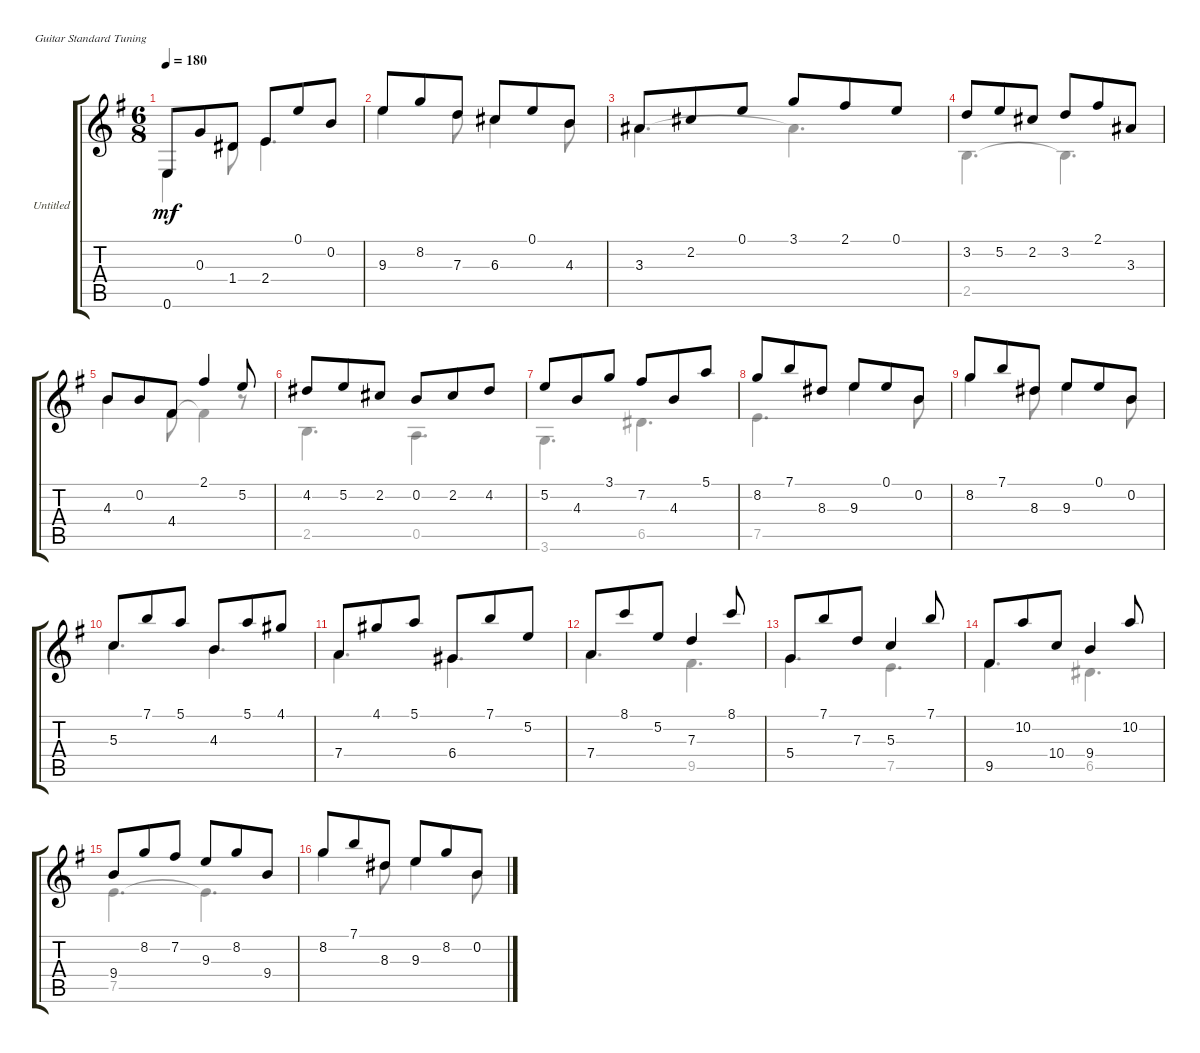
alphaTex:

\bracketExtendMode groupsimilarinstruments
\firstSystemTrackNameOrientation horizontal
\otherSystemsTrackNameOrientation horizontal
\track ("Untitled" "Untitled") {instrument acousticguitarnylon}
\staff {score tabs}
\tuning (E4 B3 G3 D3 A2 E2)
\voice
\ts (6 8)
\tempo 180
\clef g2
\ks eminor
0.6.8{dy mf} 0.3.8 1.4.8 2.4.8 0.1.8 0.2.8 |
9.3.8 8.2.8 7.3.8 6.3.8 0.1.8 4.3.8 |
3.3.8 2.2.8 0.1.8 3.1.8 2.1.8 0.1.8 |
3.2.8 5.2.8 2.2.8 3.2.8 2.1.8 3.3.8 |
4.3.8 0.2.8 4.4.8 2.1.4 5.2.8 |
4.2.8 5.2.8 2.2.8 0.2.8 2.2.8 4.2.8 |
5.2.8 4.3.8 3.1.8 7.2.8 4.3.8 5.1.8 |
8.2.8 7.1.8 8.3.8 9.3.8 0.1.8 0.2.8 |
8.2.8 7.1.8 8.3.8 9.3.8 0.1.8 0.2.8 |
5.3.8 7.1.8 5.1.8 4.3.8 5.1.8 4.1.8 |
7.4.8 4.1.8 5.1.8 6.4.8 7.1.8 5.2.8 |
7.4.8 8.1.8 5.2.8 7.3.4 8.1.8 |
5.4.8 7.1.8 7.3.8 5.3.4 7.1.8 |
9.5.8 10.2.8 10.4.8 9.4.4 10.2.8 |
9.4.8 8.2.8 7.2.8 9.3.8 8.2.8 9.4.8 |
8.2.8 7.1.8 8.3.8 9.3.8 8.2.8 0.2.8
\voice
\clef g2
\ottava regular
\simile none
\ks eminor
0.6.4{dy mf} 1.4.8 2.4.4{d} |
9.3.4 7.3.8 6.3.4 4.3.8 |
3.3.4{d} 3.3{t}.4{d} |
2.5.4{d} 2.5{t}.4{d} |
4.3.4 4.4.8 4.4{t}.4 r.8 |
2.5.4{d} 0.5.4{d} |
3.6.4{d} 6.5.4{d} |
7.5.4{d} 9.3.4 0.2.8 |
8.2.4 8.3.8 9.3.4 0.2.8 |
5.3.4{d} 4.3.4{d} |
7.4.4{d} 6.4.4{d} |
7.4.4{d} 9.5.4{d} |
5.4.4{d} 7.5.4{d} |
9.5.4{d} 6.5.4{d} |
7.5.4{d} 7.5{t}.4{d} |
8.2.4 8.3.8 9.3.4 0.2.8
